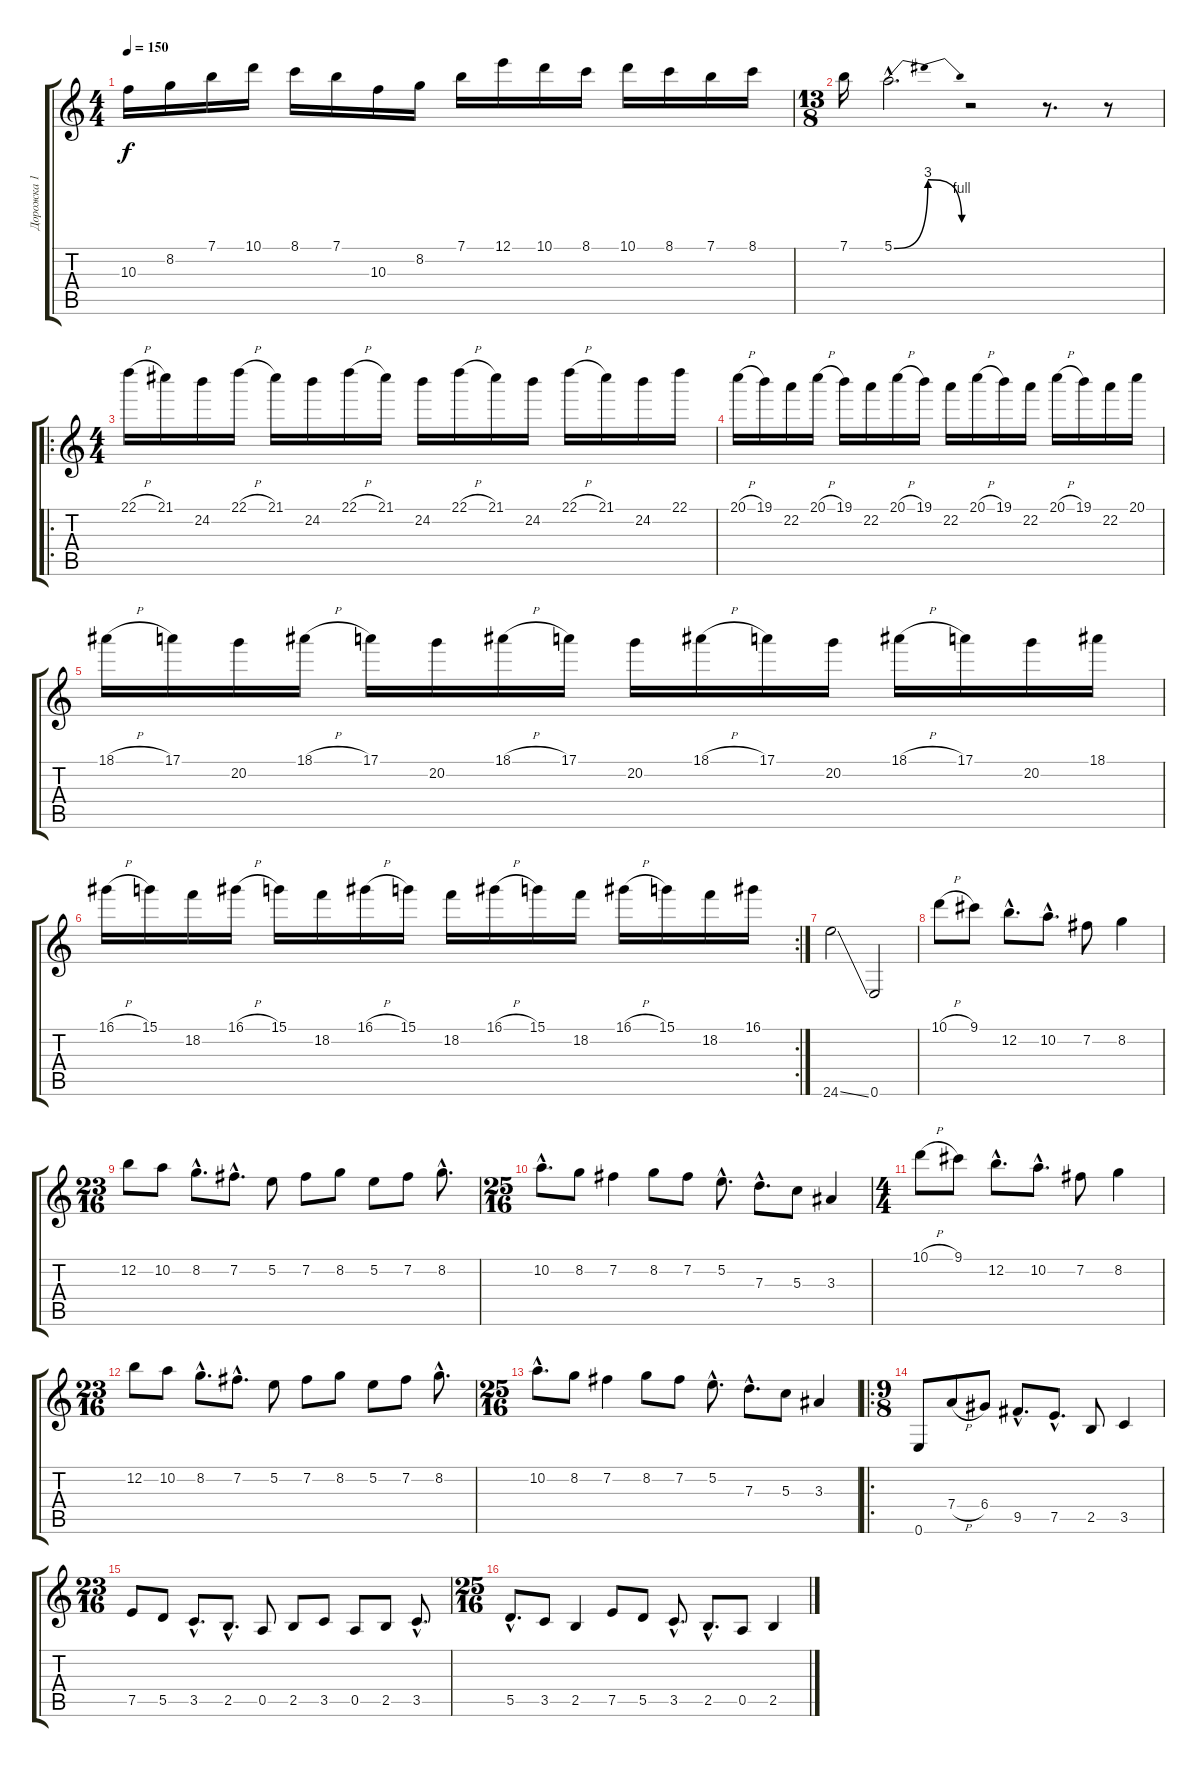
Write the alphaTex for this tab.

\track ("Дорожка 1" "Дорожка 1") {instrument distortionguitar}
\staff {score tabs}
\tuning (E4 B3 G3 D3 A2 E2) {hide}
\ts (4 4)
\tempo 150
\clef g2
\ks c
10.3.16{dy f} 8.2.16 7.1.16 10.1.16 8.1.16 7.1.16 10.3.16 8.2.16 7.1.16 12.1.16 10.1.16 8.1.16 10.1.16 8.1.16 7.1.16 8.1.16 |
\ts (13 8)
7.1.16 5.1{be (bendrelease 0 0 29 12 29 12 60 4) hac}.2{d} r.2 r.8{d} r.8 |
\ro
\ts (4 4)
22.1{h}.16 21.1.16 24.2.16 22.1{h}.16 21.1.16 24.2.16 22.1{h}.16 21.1.16 24.2.16 22.1{h}.16 21.1.16 24.2.16 22.1{h}.16 21.1.16 24.2.16 22.1.16 |
20.1{h}.16 19.1.16 22.2.16 20.1{h}.16 19.1.16 22.2.16 20.1{h}.16 19.1.16 22.2.16 20.1{h}.16 19.1.16 22.2.16 20.1{h}.16 19.1.16 22.2.16 20.1.16 |
18.1{h}.16 17.1.16 20.2.16 18.1{h}.16 17.1.16 20.2.16 18.1{h}.16 17.1.16 20.2.16 18.1{h}.16 17.1.16 20.2.16 18.1{h}.16 17.1.16 20.2.16 18.1.16 |
\rc 2
16.1{h}.16 15.1.16 18.2.16 16.1{h}.16 15.1.16 18.2.16 16.1{h}.16 15.1.16 18.2.16 16.1{h}.16 15.1.16 18.2.16 16.1{h}.16 15.1.16 18.2.16 16.1.16 |
24.6{ss}.2 0.6.2 |
10.1{h}.8 9.1.8 12.2{hac}.8{d} 10.2{hac}.8{d} 7.2.8 8.2.4 |
\ts (23 16)
12.2.8 10.2.8 8.2{hac}.8{d} 7.2{hac}.8{d} 5.2.8 7.2.8 8.2.8 5.2.8 7.2.8 8.2{hac}.8{d} |
\ts (25 16)
10.2{hac}.8{d} 8.2.8 7.2.4 8.2.8 7.2.8 5.2{hac}.8{d} 7.3{hac}.8{d} 5.3.8 3.3.4 |
\ts (4 4)
10.1{h}.8 9.1.8 12.2{hac}.8{d} 10.2{hac}.8{d} 7.2.8 8.2.4 |
\ts (23 16)
12.2.8 10.2.8 8.2{hac}.8{d} 7.2{hac}.8{d} 5.2.8 7.2.8 8.2.8 5.2.8 7.2.8 8.2{hac}.8{d} |
\ts (25 16)
10.2{hac}.8{d} 8.2.8 7.2.4 8.2.8 7.2.8 5.2{hac}.8{d} 7.3{hac}.8{d} 5.3.8 3.3.4 |
\ro
\ts (9 8)
0.6.8 7.4{h}.8 6.4.8 9.5{hac}.8{d} 7.5{hac}.8{d} 2.5.8 3.5.4 |
\ts (23 16)
7.5.8 5.5.8 3.5{hac}.8{d} 2.5{hac}.8{d} 0.5.8 2.5.8 3.5.8 0.5.8 2.5.8 3.5{hac}.8{d} |
\ts (25 16)
5.5{hac}.8{d} 3.5.8 2.5.4 7.5.8 5.5.8 3.5{hac}.8{d} 2.5{hac}.8{d} 0.5.8 2.5.4
